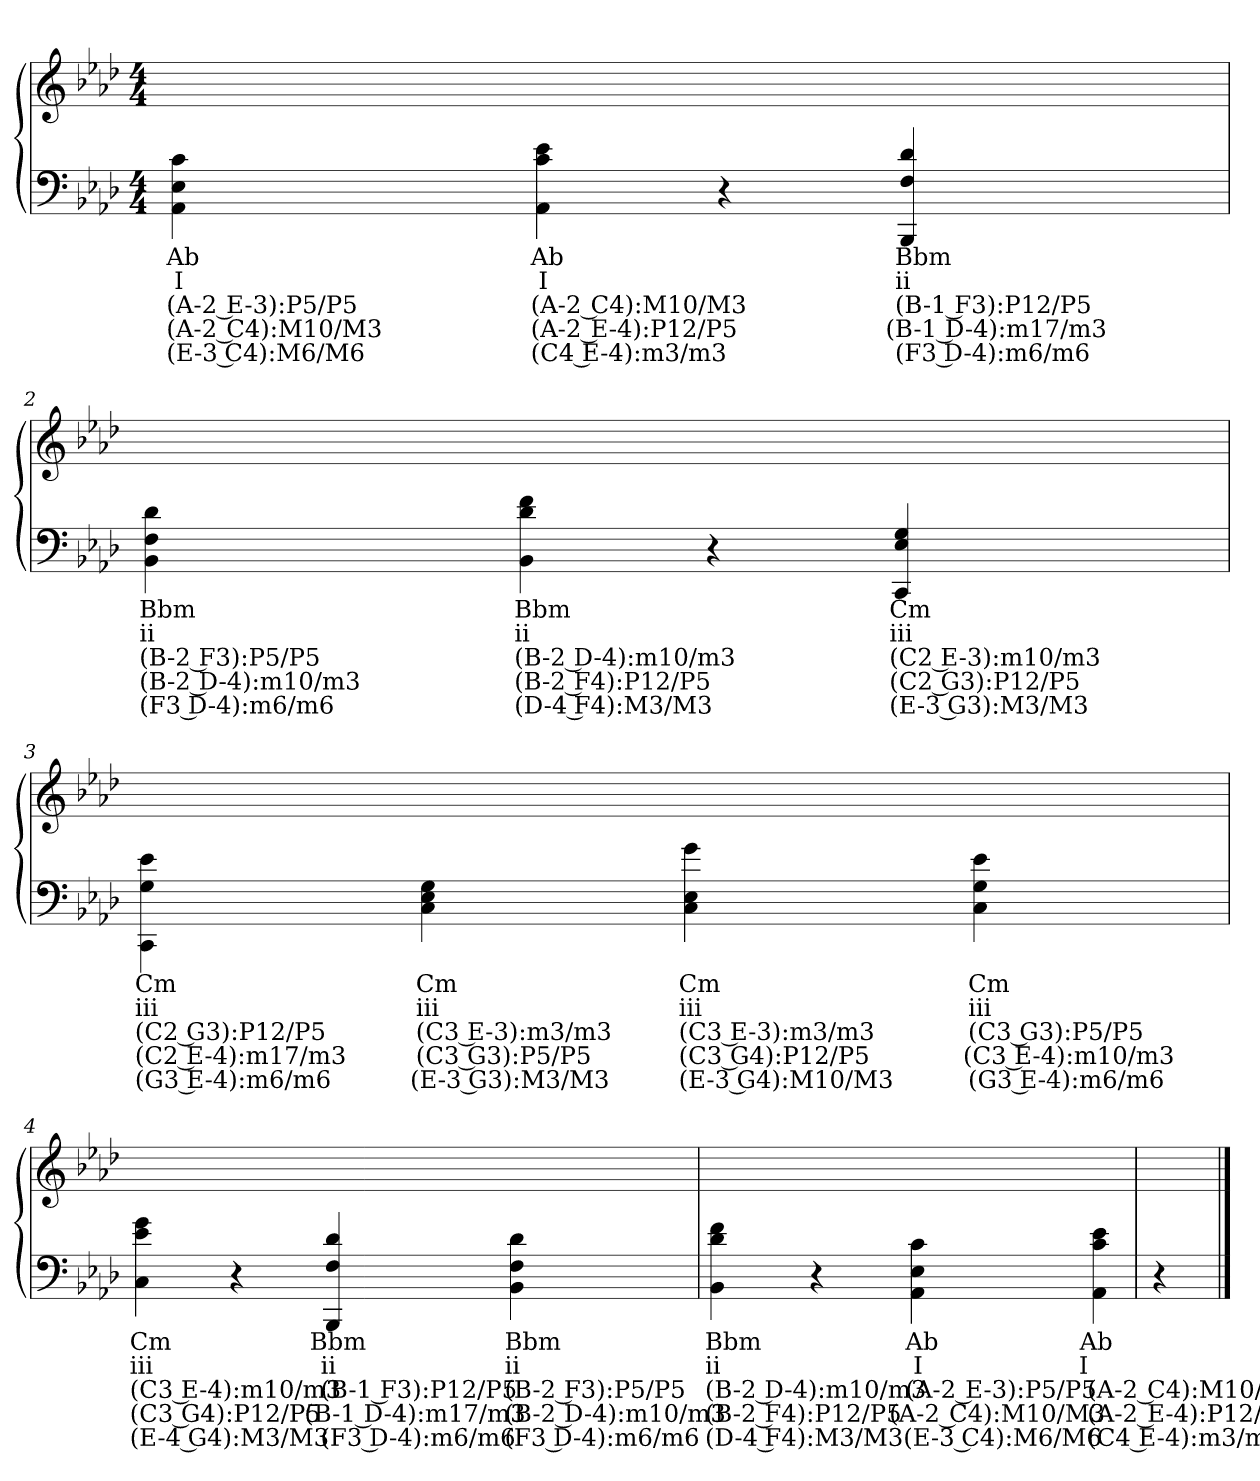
**kern	**text	**text	**text	**text	**text	**kern
*part2	*part2	*part2	*part2	*part2	*part2	*part1
*staff2	*staff2	*staff2	*staff2	*staff2	*staff2	*staff1
*clefF4	*	*	*	*	*	*clefG2
*k[b-e-a-d-]	*	*	*	*	*	*k[b-e-a-d-]
*A-:	*	*	*	*	*	*A-:
*M4/4	*	*	*	*	*	*M4/4
*MM60	*	*	*	*	*	*MM60
=1	=1	=1	=1	=1	=1	=1
4AA- 4E- 4c	Ab	I	(A-2 E-3):P5/P5	(A-2 C4):M10/M3	(E-3 C4):M6/M6	1ryy
4AA- 4c 4e-	Ab	I	(A-2 C4):M10/M3	(A-2 E-4):P12/P5	(C4 E-4):m3/m3	.
4r	.	.	.	.	.	.
4BBB- 4F 4d-	Bbm	ii	(B-1 F3):P12/P5	(B-1 D-4):m17/m3	(F3 D-4):m6/m6	.
=2	=2	=2	=2	=2	=2	=2
4BB- 4F 4d-	Bbm	ii	(B-2 F3):P5/P5	(B-2 D-4):m10/m3	(F3 D-4):m6/m6	1ryy
4BB- 4d- 4f	Bbm	ii	(B-2 D-4):m10/m3	(B-2 F4):P12/P5	(D-4 F4):M3/M3	.
4r	.	.	.	.	.	.
4CC 4E- 4G	Cm	iii	(C2 E-3):m10/m3	(C2 G3):P12/P5	(E-3 G3):M3/M3	.
=3	=3	=3	=3	=3	=3	=3
4CC 4G 4e-	Cm	iii	(C2 G3):P12/P5	(C2 E-4):m17/m3	(G3 E-4):m6/m6	1ryy
4C 4E- 4G	Cm	iii	(C3 E-3):m3/m3	(C3 G3):P5/P5	(E-3 G3):M3/M3	.
4C 4E- 4g	Cm	iii	(C3 E-3):m3/m3	(C3 G4):P12/P5	(E-3 G4):M10/M3	.
4C 4G 4e-	Cm	iii	(C3 G3):P5/P5	(C3 E-4):m10/m3	(G3 E-4):m6/m6	.
=4	=4	=4	=4	=4	=4	=4
4C 4e- 4g	Cm	iii	(C3 E-4):m10/m3	(C3 G4):P12/P5	(E-4 G4):M3/M3	1ryy
4r	.	.	.	.	.	.
4BBB- 4F 4d-	Bbm	ii	(B-1 F3):P12/P5	(B-1 D-4):m17/m3	(F3 D-4):m6/m6	.
4BB- 4F 4d-	Bbm	ii	(B-2 F3):P5/P5	(B-2 D-4):m10/m3	(F3 D-4):m6/m6	.
=5	=5	=5	=5	=5	=5	=5
4BB- 4d- 4f	Bbm	ii	(B-2 D-4):m10/m3	(B-2 F4):P12/P5	(D-4 F4):M3/M3	1ryy
4r	.	.	.	.	.	.
4AA- 4E- 4c	Ab	I	(A-2 E-3):P5/P5	(A-2 C4):M10/M3	(E-3 C4):M6/M6	.
4AA- 4c 4e-	Ab	I	(A-2 C4):M10/M3	(A-2 E-4):P12/P5	(C4 E-4):m3/m3	.
=6	=6	=6	=6	=6	=6	=6
4r	.	.	.	.	.	4ryy
==	==	==	==	==	==	==
*-	*-	*-	*-	*-	*-	*-
